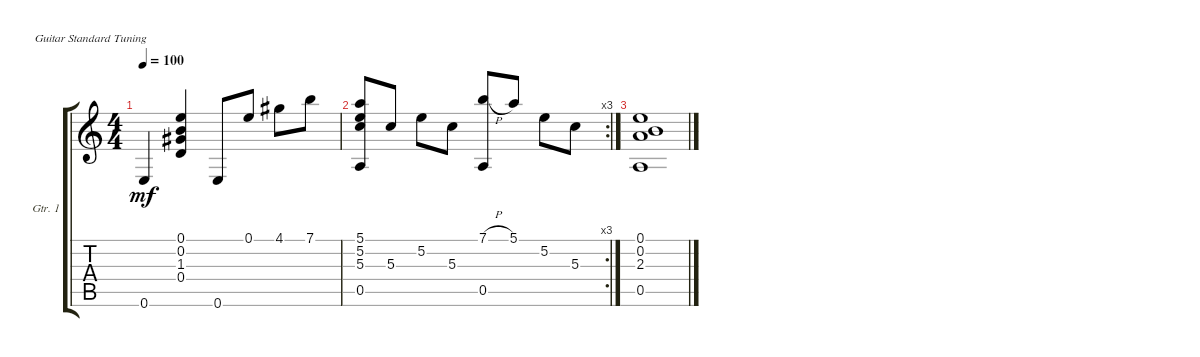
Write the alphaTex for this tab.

\bracketExtendMode groupsimilarinstruments
\firstSystemTrackNameOrientation horizontal
\otherSystemsTrackNameOrientation horizontal
\track ("Gtr. 1" "Gtr. 1") {instrument acousticguitarnylon}
\staff {score tabs}
\tuning (E4 B3 G3 D3 A2 E2)
\ts (4 4)
\tempo 100
\clef g2
\ks c
0.6.4{dy mf} (0.1 0.2 1.3 0.4).4 0.6.8 0.1.8 4.1.8 7.1.8 |
\rc 3
(5.1 5.2 5.3 0.5).8 5.3.8 5.2.8 5.3.8 (7.1{h} 0.5).8 5.1.8 5.2.8 5.3.8 |
(0.1 0.2 2.3 0.5).1
